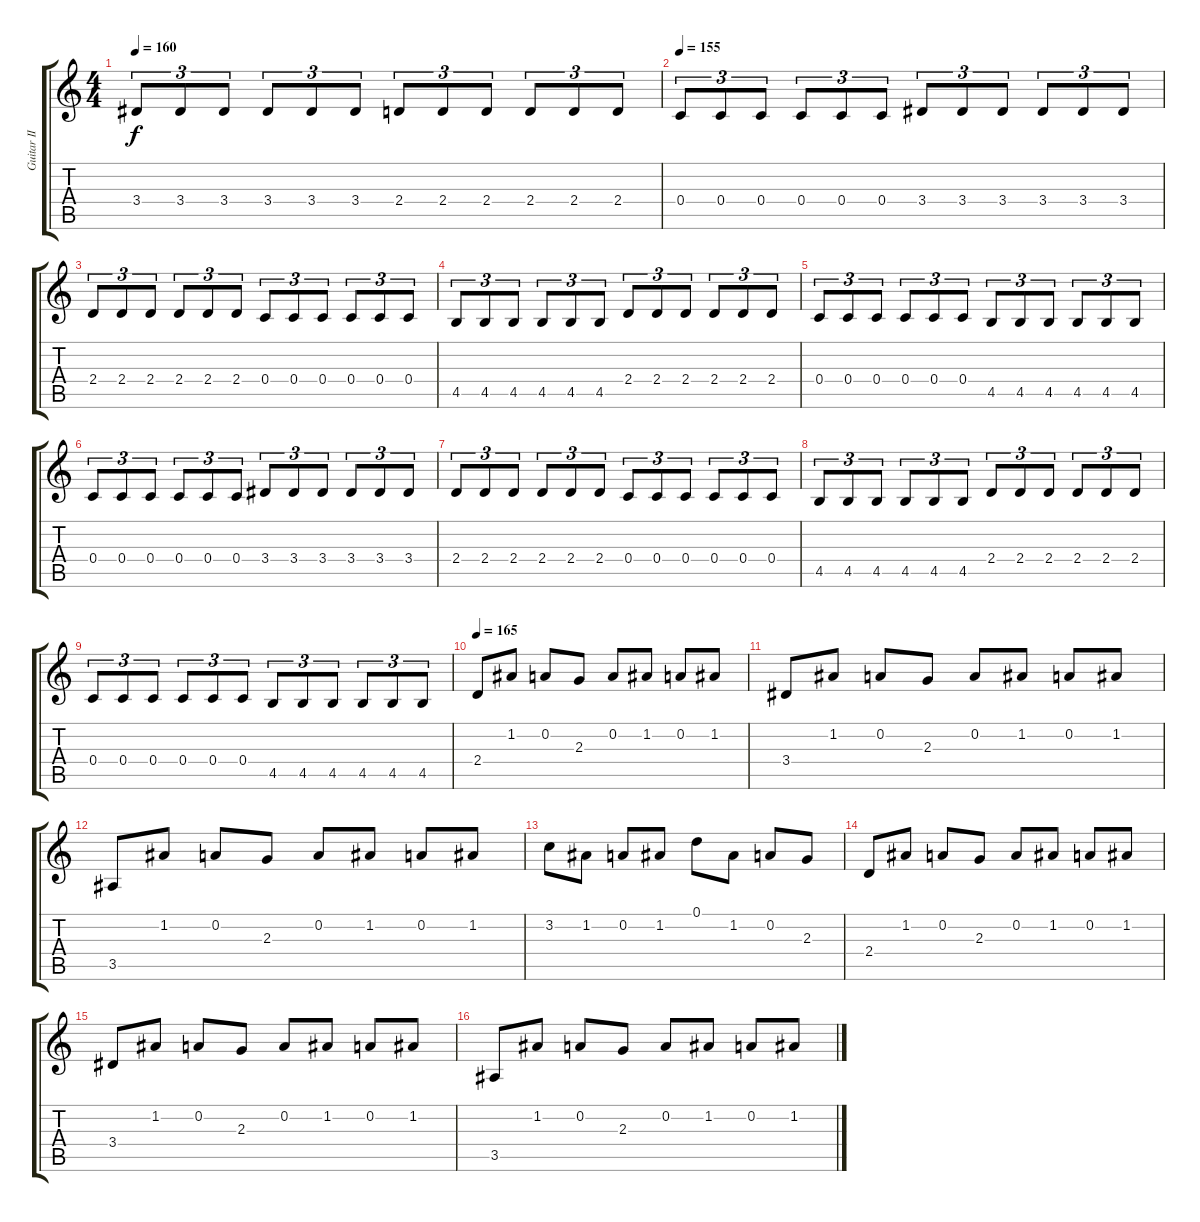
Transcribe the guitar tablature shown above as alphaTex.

\track ("Guitar II" "Guitar II") {instrument distortionguitar}
\staff {score tabs}
\tuning (D4 A3 F3 C3 G2 D2) {hide}
\ts (4 4)
\tempo 160
\clef g2
\ks c
3.4.8{tu (3 2) dy f} 3.4.8{tu (3 2)} 3.4.8{tu (3 2)} 3.4.8{tu (3 2)} 3.4.8{tu (3 2)} 3.4.8{tu (3 2)} 2.4.8{tu (3 2)} 2.4.8{tu (3 2)} 2.4.8{tu (3 2)} 2.4.8{tu (3 2)} 2.4.8{tu (3 2)} 2.4.8{tu (3 2)} |
\tempo 155
0.4.8{tu (3 2)} 0.4.8{tu (3 2)} 0.4.8{tu (3 2)} 0.4.8{tu (3 2)} 0.4.8{tu (3 2)} 0.4.8{tu (3 2)} 3.4.8{tu (3 2)} 3.4.8{tu (3 2)} 3.4.8{tu (3 2)} 3.4.8{tu (3 2)} 3.4.8{tu (3 2)} 3.4.8{tu (3 2)} |
2.4.8{tu (3 2)} 2.4.8{tu (3 2)} 2.4.8{tu (3 2)} 2.4.8{tu (3 2)} 2.4.8{tu (3 2)} 2.4.8{tu (3 2)} 0.4.8{tu (3 2)} 0.4.8{tu (3 2)} 0.4.8{tu (3 2)} 0.4.8{tu (3 2)} 0.4.8{tu (3 2)} 0.4.8{tu (3 2)} |
4.5.8{tu (3 2)} 4.5.8{tu (3 2)} 4.5.8{tu (3 2)} 4.5.8{tu (3 2)} 4.5.8{tu (3 2)} 4.5.8{tu (3 2)} 2.4.8{tu (3 2)} 2.4.8{tu (3 2)} 2.4.8{tu (3 2)} 2.4.8{tu (3 2)} 2.4.8{tu (3 2)} 2.4.8{tu (3 2)} |
0.4.8{tu (3 2)} 0.4.8{tu (3 2)} 0.4.8{tu (3 2)} 0.4.8{tu (3 2)} 0.4.8{tu (3 2)} 0.4.8{tu (3 2)} 4.5.8{tu (3 2)} 4.5.8{tu (3 2)} 4.5.8{tu (3 2)} 4.5.8{tu (3 2)} 4.5.8{tu (3 2)} 4.5.8{tu (3 2)} |
0.4.8{tu (3 2)} 0.4.8{tu (3 2)} 0.4.8{tu (3 2)} 0.4.8{tu (3 2)} 0.4.8{tu (3 2)} 0.4.8{tu (3 2)} 3.4.8{tu (3 2)} 3.4.8{tu (3 2)} 3.4.8{tu (3 2)} 3.4.8{tu (3 2)} 3.4.8{tu (3 2)} 3.4.8{tu (3 2)} |
2.4.8{tu (3 2)} 2.4.8{tu (3 2)} 2.4.8{tu (3 2)} 2.4.8{tu (3 2)} 2.4.8{tu (3 2)} 2.4.8{tu (3 2)} 0.4.8{tu (3 2)} 0.4.8{tu (3 2)} 0.4.8{tu (3 2)} 0.4.8{tu (3 2)} 0.4.8{tu (3 2)} 0.4.8{tu (3 2)} |
4.5.8{tu (3 2)} 4.5.8{tu (3 2)} 4.5.8{tu (3 2)} 4.5.8{tu (3 2)} 4.5.8{tu (3 2)} 4.5.8{tu (3 2)} 2.4.8{tu (3 2)} 2.4.8{tu (3 2)} 2.4.8{tu (3 2)} 2.4.8{tu (3 2)} 2.4.8{tu (3 2)} 2.4.8{tu (3 2)} |
0.4.8{tu (3 2)} 0.4.8{tu (3 2)} 0.4.8{tu (3 2)} 0.4.8{tu (3 2)} 0.4.8{tu (3 2)} 0.4.8{tu (3 2)} 4.5.8{tu (3 2)} 4.5.8{tu (3 2)} 4.5.8{tu (3 2)} 4.5.8{tu (3 2)} 4.5.8{tu (3 2)} 4.5.8{tu (3 2)} |
\tempo 165
2.4.8 1.2.8 0.2.8 2.3.8 0.2.8 1.2.8 0.2.8 1.2.8 |
3.4.8 1.2.8 0.2.8 2.3.8 0.2.8 1.2.8 0.2.8 1.2.8 |
3.5.8 1.2.8 0.2.8 2.3.8 0.2.8 1.2.8 0.2.8 1.2.8 |
3.2.8 1.2.8 0.2.8 1.2.8 0.1.8 1.2.8 0.2.8 2.3.8 |
2.4.8 1.2.8 0.2.8 2.3.8 0.2.8 1.2.8 0.2.8 1.2.8 |
3.4.8 1.2.8 0.2.8 2.3.8 0.2.8 1.2.8 0.2.8 1.2.8 |
3.5.8 1.2.8 0.2.8 2.3.8 0.2.8 1.2.8 0.2.8 1.2.8
